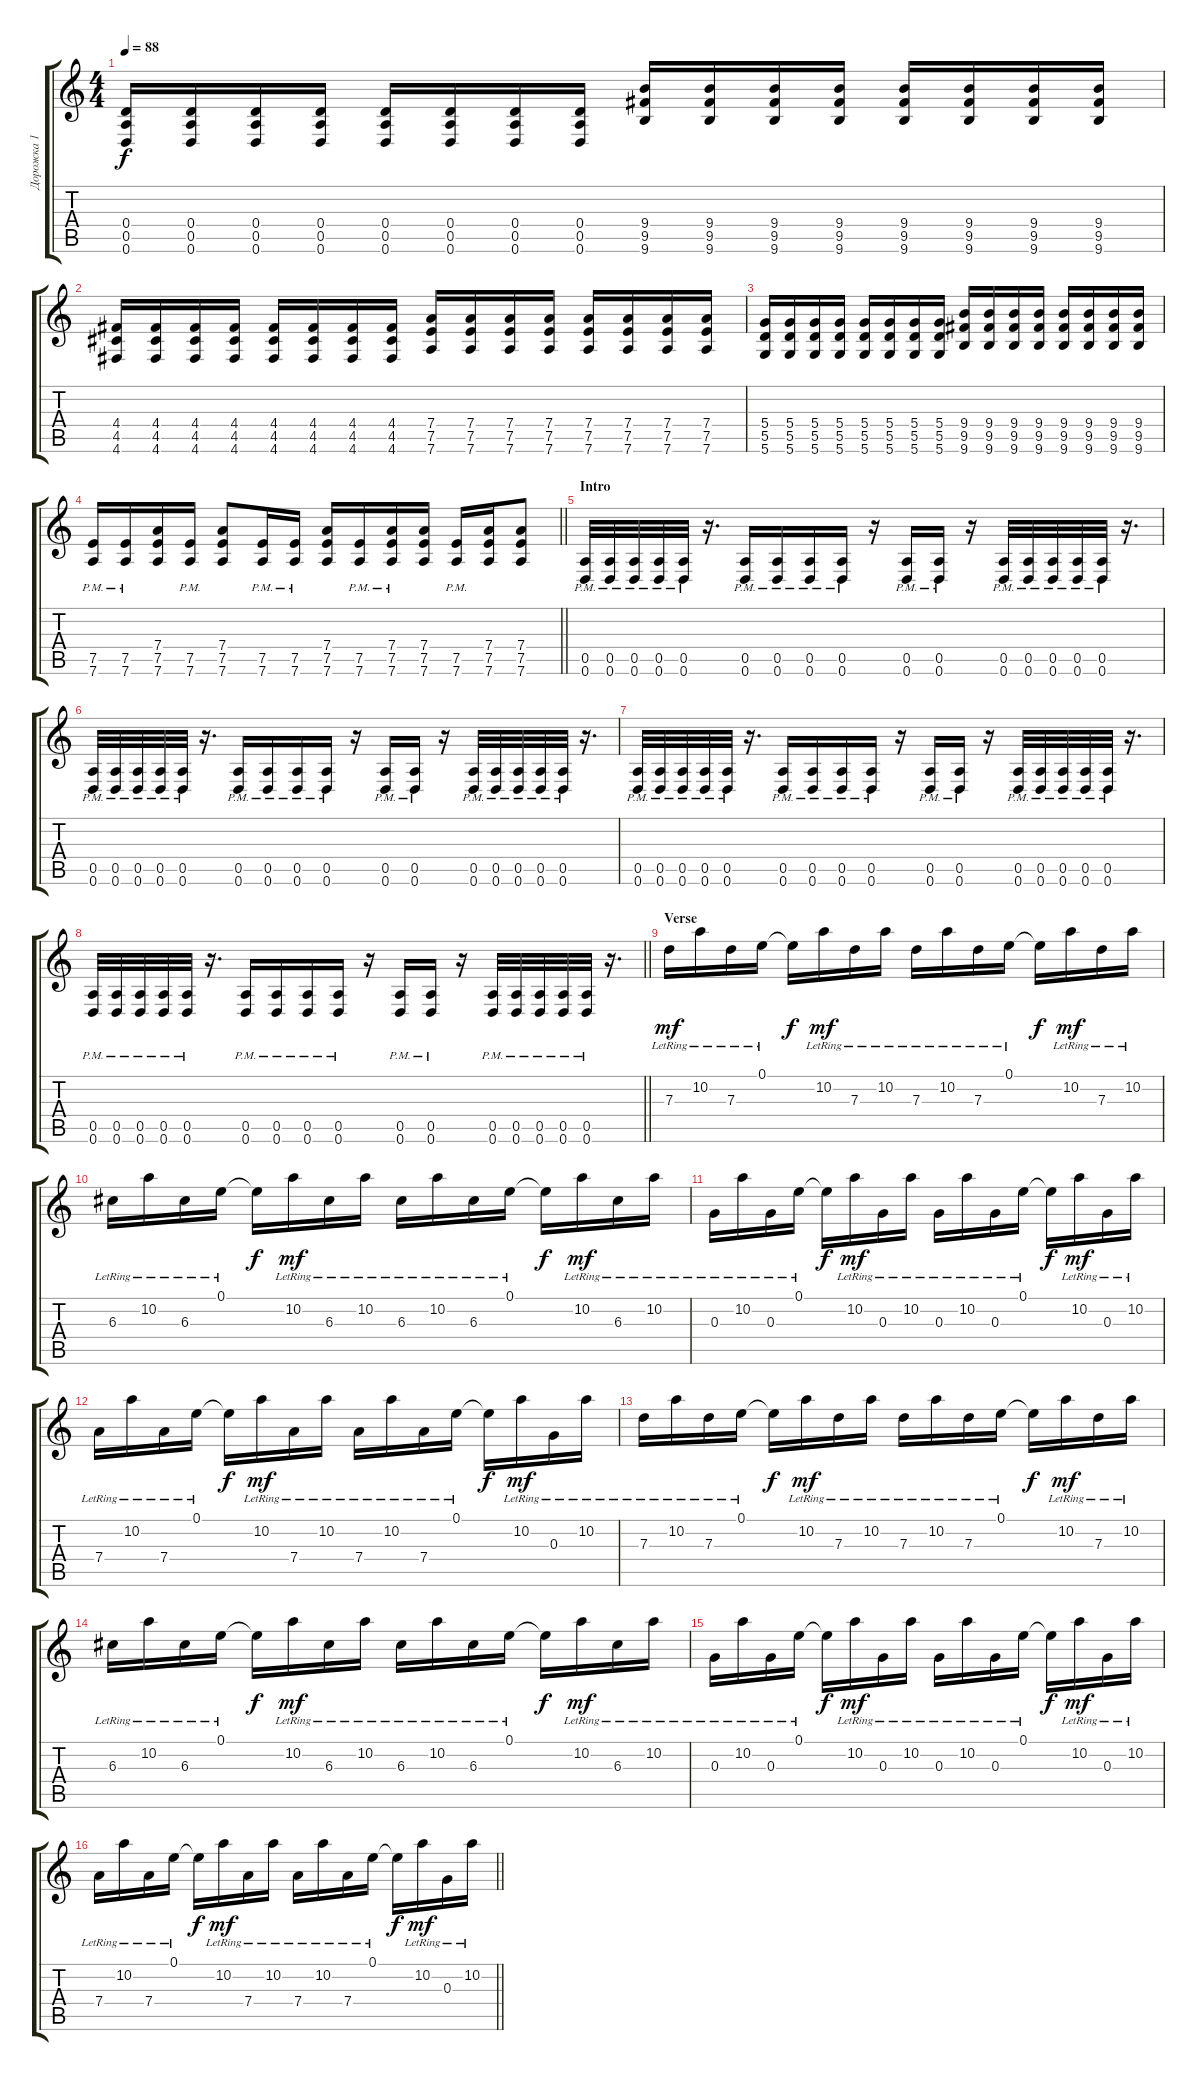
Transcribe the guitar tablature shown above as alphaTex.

\track ("Дорожка 1" "Дорожка 1") {instrument distortionguitar}
\staff {score tabs}
\tuning (E4 B3 G3 D3 A2 D2) {hide}
\ts (4 4)
\tempo 88
\clef g2
\ks c
(0.4 0.5 0.6).16{dy f} (0.4 0.5 0.6).16 (0.4 0.5 0.6).16 (0.4 0.5 0.6).16 (0.4 0.5 0.6).16 (0.4 0.5 0.6).16 (0.4 0.5 0.6).16 (0.4 0.5 0.6).16 (9.4 9.5 9.6).16 (9.4 9.5 9.6).16 (9.4 9.5 9.6).16 (9.4 9.5 9.6).16 (9.4 9.5 9.6).16 (9.4 9.5 9.6).16 (9.4 9.5 9.6).16 (9.4 9.5 9.6).16 |
(4.4 4.5 4.6).16 (4.4 4.5 4.6).16 (4.4 4.5 4.6).16 (4.4 4.5 4.6).16 (4.4 4.5 4.6).16 (4.4 4.5 4.6).16 (4.4 4.5 4.6).16 (4.4 4.5 4.6).16 (7.4 7.5 7.6).16 (7.4 7.5 7.6).16 (7.4 7.5 7.6).16 (7.4 7.5 7.6).16 (7.4 7.5 7.6).16 (7.4 7.5 7.6).16 (7.4 7.5 7.6).16 (7.4 7.5 7.6).16 |
(5.4 5.5 5.6).16 (5.4 5.5 5.6).16 (5.4 5.5 5.6).16 (5.4 5.5 5.6).16 (5.4 5.5 5.6).16 (5.4 5.5 5.6).16 (5.4 5.5 5.6).16 (5.4 5.5 5.6).16 (9.4 9.5 9.6).16 (9.4 9.5 9.6).16 (9.4 9.5 9.6).16 (9.4 9.5 9.6).16 (9.4 9.5 9.6).16 (9.4 9.5 9.6).16 (9.4 9.5 9.6).16 (9.4 9.5 9.6).16 |
\barLineRight lightlight
(7.5{pm} 7.6{pm}).16 (7.5{pm} 7.6{pm}).16 (7.4 7.5 7.6).16 (7.5{pm} 7.6{pm}).16 (7.4 7.5 7.6).8 (7.5{pm} 7.6{pm}).16 (7.5{pm} 7.6{pm}).16 (7.4 7.5 7.6).16 (7.5{pm} 7.6{pm}).16 (7.4 7.5{pm} 7.6{pm}).16 (7.4 7.5 7.6).16 (7.5{pm} 7.6{pm}).16 (7.4 7.5 7.6).16 (7.4 7.5 7.6).8 |
\section ("" "Intro")
(0.5{pm} 0.6{pm}).32 (0.5{pm} 0.6{pm}).32 (0.5{pm} 0.6{pm}).32 (0.5{pm} 0.6{pm}).32 (0.5{pm} 0.6{pm}).32 r.16{d} (0.5{pm} 0.6{pm}).16 (0.5{pm} 0.6{pm}).16 (0.5{pm} 0.6{pm}).16 (0.5{pm} 0.6{pm}).16 r.16 (0.5{pm} 0.6{pm}).16 (0.5{pm} 0.6{pm}).16 r.16 (0.5{pm} 0.6{pm}).32 (0.5{pm} 0.6{pm}).32 (0.5{pm} 0.6{pm}).32 (0.5{pm} 0.6{pm}).32 (0.5{pm} 0.6{pm}).32 r.16{d} |
(0.5{pm} 0.6{pm}).32 (0.5{pm} 0.6{pm}).32 (0.5{pm} 0.6{pm}).32 (0.5{pm} 0.6{pm}).32 (0.5{pm} 0.6{pm}).32 r.16{d} (0.5{pm} 0.6{pm}).16 (0.5{pm} 0.6{pm}).16 (0.5{pm} 0.6{pm}).16 (0.5{pm} 0.6{pm}).16 r.16 (0.5{pm} 0.6{pm}).16 (0.5{pm} 0.6{pm}).16 r.16 (0.5{pm} 0.6{pm}).32 (0.5{pm} 0.6{pm}).32 (0.5{pm} 0.6{pm}).32 (0.5{pm} 0.6{pm}).32 (0.5{pm} 0.6{pm}).32 r.16{d} |
(0.5{pm} 0.6{pm}).32 (0.5{pm} 0.6{pm}).32 (0.5{pm} 0.6{pm}).32 (0.5{pm} 0.6{pm}).32 (0.5{pm} 0.6{pm}).32 r.16{d} (0.5{pm} 0.6{pm}).16 (0.5{pm} 0.6{pm}).16 (0.5{pm} 0.6{pm}).16 (0.5{pm} 0.6{pm}).16 r.16 (0.5{pm} 0.6{pm}).16 (0.5{pm} 0.6{pm}).16 r.16 (0.5{pm} 0.6{pm}).32 (0.5{pm} 0.6{pm}).32 (0.5{pm} 0.6{pm}).32 (0.5{pm} 0.6{pm}).32 (0.5{pm} 0.6{pm}).32 r.16{d} |
\barLineRight lightlight
(0.5{pm} 0.6{pm}).32 (0.5{pm} 0.6{pm}).32 (0.5{pm} 0.6{pm}).32 (0.5{pm} 0.6{pm}).32 (0.5{pm} 0.6{pm}).32 r.16{d} (0.5{pm} 0.6{pm}).16 (0.5{pm} 0.6{pm}).16 (0.5{pm} 0.6{pm}).16 (0.5{pm} 0.6{pm}).16 r.16 (0.5{pm} 0.6{pm}).16 (0.5{pm} 0.6{pm}).16 r.16 (0.5{pm} 0.6{pm}).32 (0.5{pm} 0.6{pm}).32 (0.5{pm} 0.6{pm}).32 (0.5{pm} 0.6{pm}).32 (0.5{pm} 0.6{pm}).32 r.16{d} |
\section ("" "Verse")
7.3{lr}.16{dy mf volume 13 instrument electricguitarjazz} 10.2{lr}.16 7.3{lr}.16 0.1{lr}.16 0.1{t}.16{dy f} 10.2{lr}.16{dy mf} 7.3{lr}.16 10.2{lr}.16 7.3{lr}.16 10.2{lr}.16 7.3{lr}.16 0.1{lr}.16 0.1{t}.16{dy f} 10.2{lr}.16{dy mf} 7.3{lr}.16 10.2{lr}.16 |
6.3{lr}.16 10.2{lr}.16 6.3{lr}.16 0.1{lr}.16 0.1{t}.16{dy f} 10.2{lr}.16{dy mf} 6.3{lr}.16 10.2{lr}.16 6.3{lr}.16 10.2{lr}.16 6.3{lr}.16 0.1{lr}.16 0.1{t}.16{dy f} 10.2{lr}.16{dy mf} 6.3{lr}.16 10.2{lr}.16 |
0.3{lr}.16 10.2{lr}.16 0.3{lr}.16 0.1{lr}.16 0.1{t}.16{dy f} 10.2{lr}.16{dy mf} 0.3{lr}.16 10.2{lr}.16 0.3{lr}.16 10.2{lr}.16 0.3{lr}.16 0.1{lr}.16 0.1{t}.16{dy f} 10.2{lr}.16{dy mf} 0.3{lr}.16 10.2{lr}.16 |
7.4{lr}.16 10.2{lr}.16 7.4{lr}.16 0.1{lr}.16 0.1{t}.16{dy f} 10.2{lr}.16{dy mf} 7.4{lr}.16 10.2{lr}.16 7.4{lr}.16 10.2{lr}.16 7.4{lr}.16 0.1{lr}.16 0.1{t}.16{dy f} 10.2{lr}.16{dy mf} 0.3{lr}.16 10.2{lr}.16 |
7.3{lr}.16 10.2{lr}.16 7.3{lr}.16 0.1{lr}.16 0.1{t}.16{dy f} 10.2{lr}.16{dy mf} 7.3{lr}.16 10.2{lr}.16 7.3{lr}.16 10.2{lr}.16 7.3{lr}.16 0.1{lr}.16 0.1{t}.16{dy f} 10.2{lr}.16{dy mf} 7.3{lr}.16 10.2{lr}.16 |
6.3{lr}.16 10.2{lr}.16 6.3{lr}.16 0.1{lr}.16 0.1{t}.16{dy f} 10.2{lr}.16{dy mf} 6.3{lr}.16 10.2{lr}.16 6.3{lr}.16 10.2{lr}.16 6.3{lr}.16 0.1{lr}.16 0.1{t}.16{dy f} 10.2{lr}.16{dy mf} 6.3{lr}.16 10.2{lr}.16 |
0.3{lr}.16 10.2{lr}.16 0.3{lr}.16 0.1{lr}.16 0.1{t}.16{dy f} 10.2{lr}.16{dy mf} 0.3{lr}.16 10.2{lr}.16 0.3{lr}.16 10.2{lr}.16 0.3{lr}.16 0.1{lr}.16 0.1{t}.16{dy f} 10.2{lr}.16{dy mf} 0.3{lr}.16 10.2{lr}.16 |
\barLineRight lightlight
7.4{lr}.16 10.2{lr}.16 7.4{lr}.16 0.1{lr}.16 0.1{t}.16{dy f} 10.2{lr}.16{dy mf} 7.4{lr}.16 10.2{lr}.16 7.4{lr}.16 10.2{lr}.16 7.4{lr}.16 0.1{lr}.16 0.1{t}.16{dy f} 10.2{lr}.16{dy mf} 0.3{lr}.16 10.2{lr}.16
